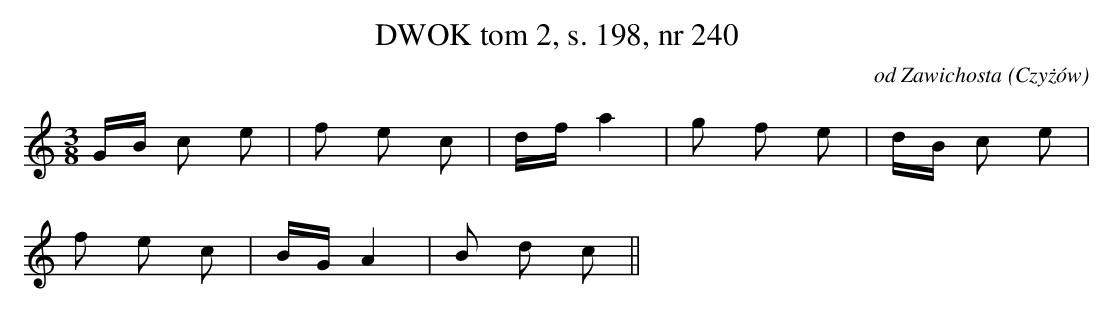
X:1
T:DWOK tom 2, s. 198, nr 240
O:od Zawichosta (Czyżów)
L:1/16
M:3/8
K:C
GB c2 e2|f2 e2 c2|df a4|g2 f2 e2|dB c2 e2|
f2 e2 c2|BG A4|B2 d2 c2||
